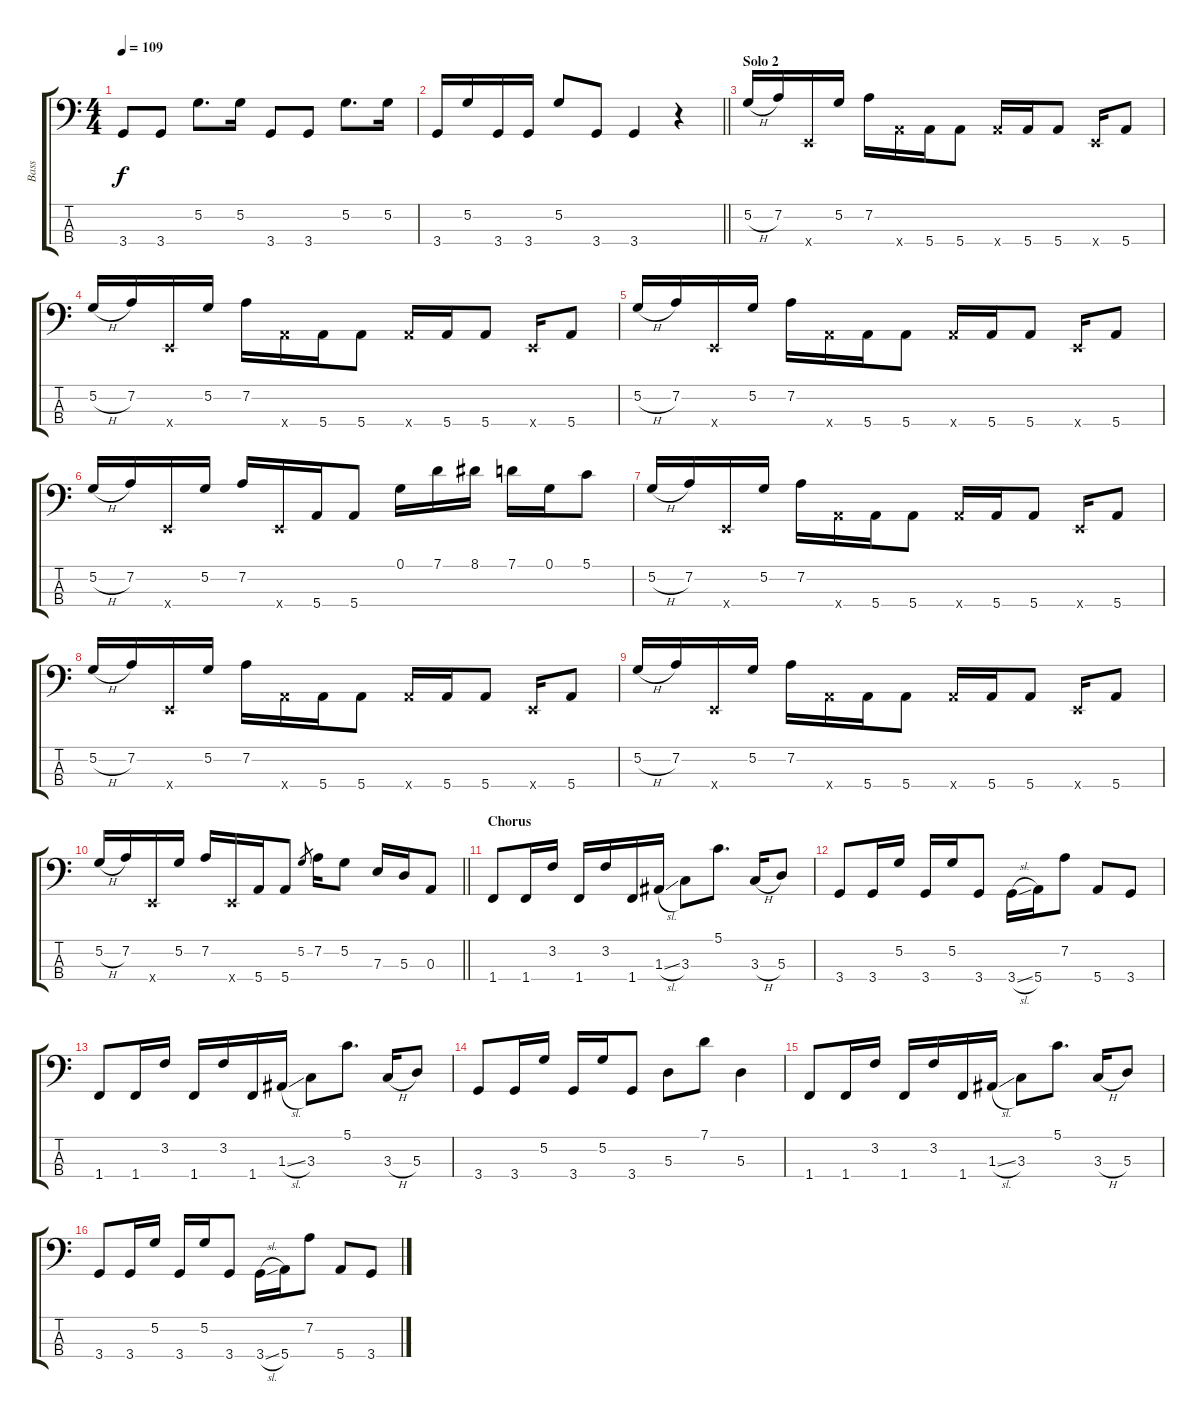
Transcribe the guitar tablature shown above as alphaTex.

\track ("Bass" "Bass") {instrument slapbass1}
\staff {score tabs}
\tuning (G2 D2 A1 E1) {hide}
\ts (4 4)
\tempo 109
\clef f4
\ks c
3.4.8{dy f} 3.4.8 5.2.8{d} 5.2.16 3.4.8 3.4.8 5.2.8{d} 5.2.16 |
\barLineRight lightlight
3.4.16 5.2.16 3.4.16 3.4.16 5.2.8 3.4.8 3.4.4 r.4 |
\section ("" "Solo 2")
5.2{h}.16 7.2.16 0.4{x}.16 5.2.16 7.2.16 5.4{x}.16 5.4.16 5.4.8 5.4{x}.16 5.4.16 5.4.8 0.4{x}.16 5.4.8 |
5.2{h}.16 7.2.16 0.4{x}.16 5.2.16 7.2.16 5.4{x}.16 5.4.16 5.4.8 5.4{x}.16 5.4.16 5.4.8 0.4{x}.16 5.4.8 |
5.2{h}.16 7.2.16 0.4{x}.16 5.2.16 7.2.16 5.4{x}.16 5.4.16 5.4.8 5.4{x}.16 5.4.16 5.4.8 0.4{x}.16 5.4.8 |
5.2{h}.16 7.2.16 0.4{x}.16 5.2.16 7.2.16 0.4{x}.16 5.4.16 5.4.8 0.1.16{instrument electricbassfinger} 7.1.16 8.1.16 7.1.16 0.1.16 5.1.8 |
5.2{h}.16{instrument slapbass1} 7.2.16 0.4{x}.16 5.2.16 7.2.16 5.4{x}.16 5.4.16 5.4.8 5.4{x}.16 5.4.16 5.4.8 0.4{x}.16 5.4.8 |
5.2{h}.16 7.2.16 0.4{x}.16 5.2.16 7.2.16 5.4{x}.16 5.4.16 5.4.8 5.4{x}.16 5.4.16 5.4.8 0.4{x}.16 5.4.8 |
5.2{h}.16 7.2.16 0.4{x}.16 5.2.16 7.2.16 5.4{x}.16 5.4.16 5.4.8 5.4{x}.16 5.4.16 5.4.8 0.4{x}.16 5.4.8 |
\barLineRight lightlight
5.2{h}.16 7.2.16 0.4{x}.16 5.2.16 7.2.16 0.4{x}.16 5.4.16 5.4.8 5.2.8{gr} 7.2.16 5.2.8 7.3.16 5.3.16 0.3.8 |
\section ("" "Chorus")
1.4.8{instrument slapbass1} 1.4.16 3.2.16 1.4.16 3.2.16 1.4.16 1.3{sl}.16 3.3.8 5.1.8{d} 3.3{h}.16 5.3.8 |
3.4.8 3.4.16 5.2.16 3.4.16 5.2.16 3.4.8 3.4{sl}.16 5.4.16 7.2.8 5.4.8 3.4.8 |
1.4.8 1.4.16 3.2.16 1.4.16 3.2.16 1.4.16 1.3{sl}.16 3.3.8 5.1.8{d} 3.3{h}.16 5.3.8 |
3.4.8 3.4.16 5.2.16 3.4.16 5.2.16 3.4.8 5.3.8 7.1.8 5.3.4 |
1.4.8 1.4.16 3.2.16 1.4.16 3.2.16 1.4.16 1.3{sl}.16 3.3.8 5.1.8{d} 3.3{h}.16 5.3.8 |
3.4.8 3.4.16 5.2.16 3.4.16 5.2.16 3.4.8 3.4{sl}.16 5.4.16 7.2.8 5.4.8 3.4.8
